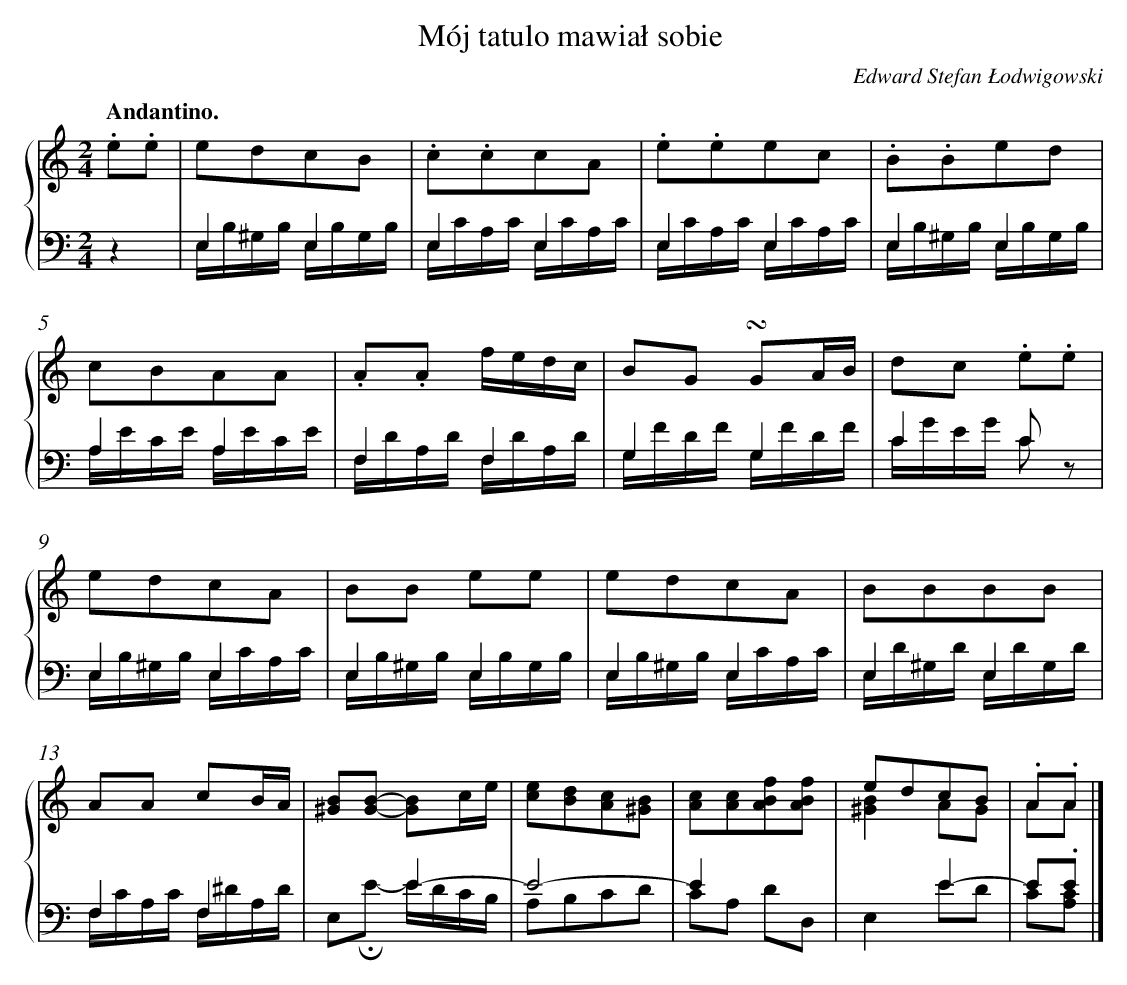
X:1
T: Mój tatulo mawiał sobie
C: Edward Stefan Łodwigowski
L: 1/16
M: 2/4
Q: "Andantino."
%%staves {1 2}
V: 1 clef=treble
V: 2 clef=bass
K: C
[V:1] .e2.e2 [I:setbarnb 1]|
[V:2] z4 |
[V:1] e2d2c2B2 |
[V:2] E,4E,4 & E,B,^G,B, E,B,G,B, |
[V:1] .c2.c2c2A2 |
[V:2] E,4E,4 & E,CA,C E,CA,C |
[V:1] .e2.e2e2c2 |
[V:2] E,4E,4 & E,CA,C E,CA,C |
[V:1] .B2.B2e2d2 |
[V:2] E,4E,4 & E,B,^G,B, E,B,G,B, |
[V:1] c2B2A2A2 |
[V:2] A,4A,4 & A,ECE A,ECE |
[V:1] .A2.A2 fedc |
[V:2] F,4F,4 & F,DA,D F,DA,D |
[V:1] B2G2 !turn!G2AB |
[V:2] G,4G,4 & G,FDF G,FDF |
[V:1] d2c2 .e2.e2 |
[V:2] C4C2 z2 & CGEG C2 x2 |
[V:1] e2d2c2A2 |
[V:2] E,4E,4 & E,B,^G,B, E,CA,C |
[V:1] B2B2 e2e2 |
[V:2] E,4E,4 & E,B,^G,B, E,B,G,B, |
[V:1] e2d2c2A2 |
[V:2] E,4E,4 & E,B,^G,B, E,CA,C |
[V:1] B2B2B2B2 |
[V:2] E,4E,4 & E,D^G,D E,DG,D |
[V:1] A2A2 c2BA |
[V:2] F,4F,4 & F,CA,C F,^DA,D |
[V:1] [B2^G2][B2G2]- [B2G2]ce |
[V:2] x4E4- & E,2!fermata!E2- EDCB, |
[V:1] [e2c2][d2B2][c2A2][B2^G2] |
[V:2] E8- & A,2B,2C2D2 |
[V:1] [c2A2][c2A2][f2B2A2][f2B2A2] |
[V:2] E4x4 & C2A,2 D2D,2 |
[V:1] e2d2c2B2 & [B4^G4]A2G2 |
[V:2] x4E4- & E,4E2D2 |
[V:1] .A2.A2 & A2A2 |]
[V:2] E2.E2 & C2[A,2C2] |]
